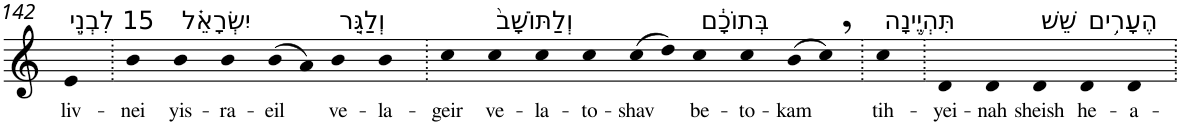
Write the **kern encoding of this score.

**kern	**text
*part1	*part1
*staff1	*staff1
*I"Piano	*
*I'Pno	*
!!LO:PB:g=z
*clefG2	*
*k[]	*
=142	=142
!LO:TX:a:t=15 לִבְנֵ֣י	!
!	!LO:LY:b
4e	liv-
=143.	=143.
!	!LO:LY:b
4b	-nei
!LO:TX:a:t=יִשְׂרָאֵ֗ל	!
!	!LO:LY:b
4b	yis-
!	!LO:LY:b
4b	-ra-
!	!LO:LY:b
(>8b	-eil
8a)	.
!LO:TX:a:t=וְלַגֵּ֤ר	!
!	!LO:LY:b
4b	ve-
!	!LO:LY:b
4b	-la-
=144.	=144.
!	!LO:LY:b
4cc	-geir
!LO:TX:a:t=וְלַתּוֹשָׁב֙	!
!	!LO:LY:b
4cc	ve-
!	!LO:LY:b
4cc	-la-
!	!LO:LY:b
4cc	-to-
!	!LO:LY:b
(>8cc	-shav
8dd)	.
!LO:TX:a:t=בְּתוֹכָ֔ם	!
!	!LO:LY:b
4cc	be-
!	!LO:LY:b
4cc	-to-
!	!LO:LY:b
(>8b	-kam
8cc,)	.
=145.	=145.
!LO:TX:a:t=תִּהְיֶ֛ינָה	!
!	!LO:LY:b
4cc	tih-
=146.	=146.
!	!LO:LY:b
4d	-yei-
!	!LO:LY:b
4d	-nah
!LO:TX:a:t=שֵׁשׁ	!
!	!LO:LY:b
4d	sheish
!LO:TX:a:t=הֶעָרִ֥ים	!
!	!LO:LY:b
4d	he-
!	!LO:LY:b
4d	-a-
=.	=.
*-	*-
